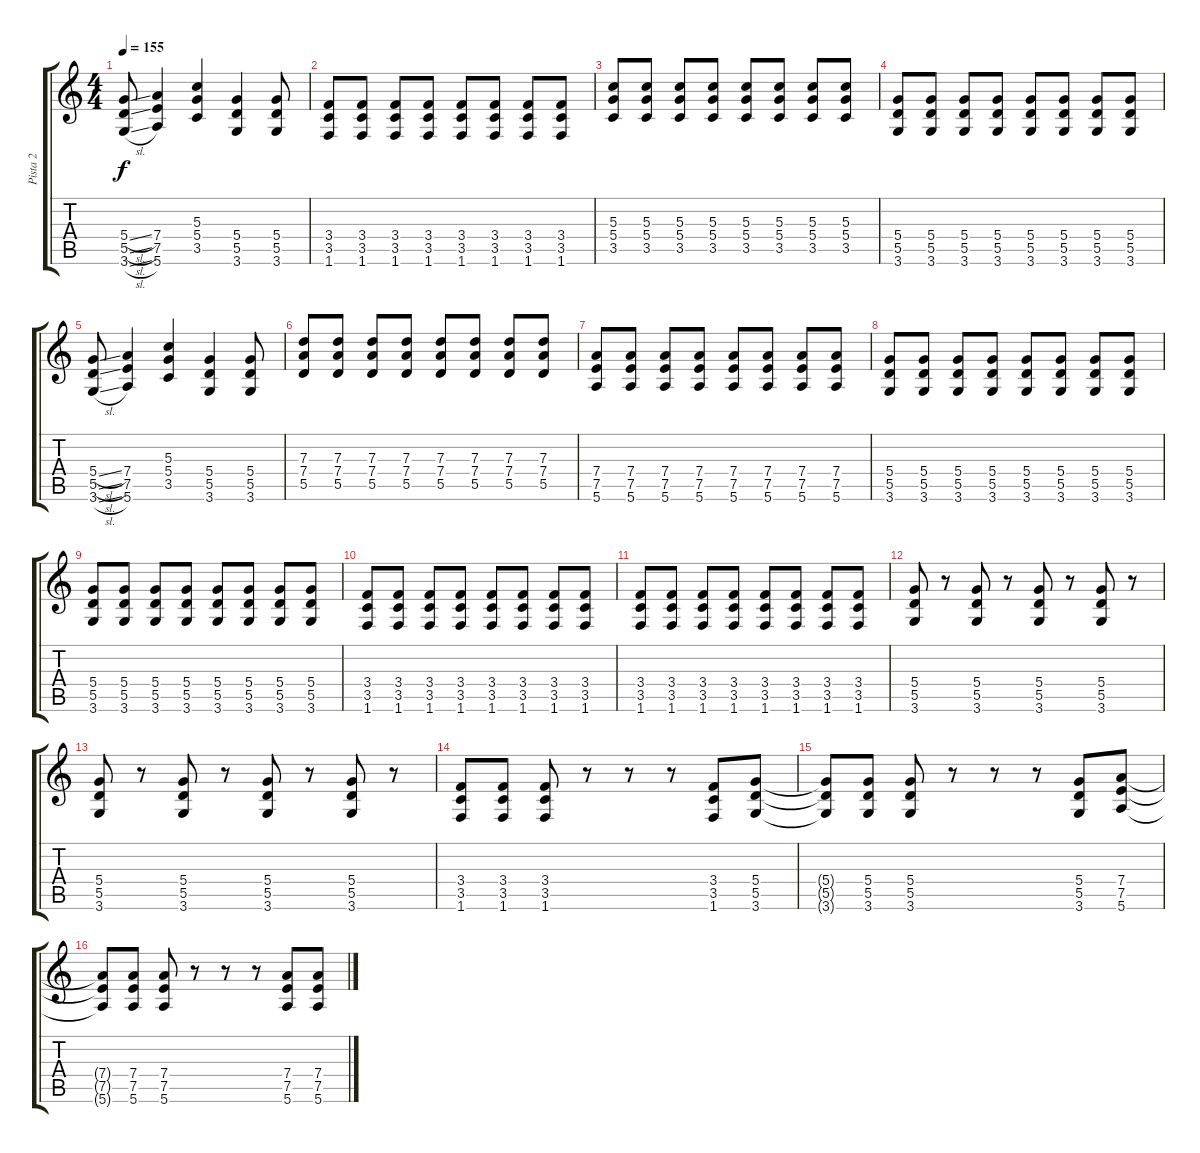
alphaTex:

\track ("Pista 2" "Pista 2") {instrument distortionguitar}
\staff {score tabs}
\tuning (E4 B3 G3 D3 A2 E2) {hide}
\ts (4 4)
\tempo 155
\clef g2
\ks c
(5.4{sl} 5.5{sl} 3.6{sl}).8{dy f} (7.4 7.5 5.6).4 (5.3 5.4 3.5).4 (5.4 5.5 3.6).4 (5.4 5.5 3.6).8 |
(3.4 3.5 1.6).8 (3.4 3.5 1.6).8 (3.4 3.5 1.6).8 (3.4 3.5 1.6).8 (3.4 3.5 1.6).8 (3.4 3.5 1.6).8 (3.4 3.5 1.6).8 (3.4 3.5 1.6).8 |
(5.3 5.4 3.5).8 (5.3 5.4 3.5).8 (5.3 5.4 3.5).8 (5.3 5.4 3.5).8 (5.3 5.4 3.5).8 (5.3 5.4 3.5).8 (5.3 5.4 3.5).8 (5.3 5.4 3.5).8 |
(5.4 5.5 3.6).8 (5.4 5.5 3.6).8 (5.4 5.5 3.6).8 (5.4 5.5 3.6).8 (5.4 5.5 3.6).8 (5.4 5.5 3.6).8 (5.4 5.5 3.6).8 (5.4 5.5 3.6).8 |
(5.4{sl} 5.5{sl} 3.6{sl}).8 (7.4 7.5 5.6).4 (5.3 5.4 3.5).4 (5.4 5.5 3.6).4 (5.4 5.5 3.6).8 |
(7.3 7.4 5.5).8 (7.3 7.4 5.5).8 (7.3 7.4 5.5).8 (7.3 7.4 5.5).8 (7.3 7.4 5.5).8 (7.3 7.4 5.5).8 (7.3 7.4 5.5).8 (7.3 7.4 5.5).8 |
(7.4 7.5 5.6).8 (7.4 7.5 5.6).8 (7.4 7.5 5.6).8 (7.4 7.5 5.6).8 (7.4 7.5 5.6).8 (7.4 7.5 5.6).8 (7.4 7.5 5.6).8 (7.4 7.5 5.6).8 |
(5.4 5.5 3.6).8 (5.4 5.5 3.6).8 (5.4 5.5 3.6).8 (5.4 5.5 3.6).8 (5.4 5.5 3.6).8 (5.4 5.5 3.6).8 (5.4 5.5 3.6).8 (5.4 5.5 3.6).8 |
(5.4 5.5 3.6).8 (5.4 5.5 3.6).8 (5.4 5.5 3.6).8 (5.4 5.5 3.6).8 (5.4 5.5 3.6).8 (5.4 5.5 3.6).8 (5.4 5.5 3.6).8 (5.4 5.5 3.6).8 |
(3.4 3.5 1.6).8 (3.4 3.5 1.6).8 (3.4 3.5 1.6).8 (3.4 3.5 1.6).8 (3.4 3.5 1.6).8 (3.4 3.5 1.6).8 (3.4 3.5 1.6).8 (3.4 3.5 1.6).8 |
(3.4 3.5 1.6).8 (3.4 3.5 1.6).8 (3.4 3.5 1.6).8 (3.4 3.5 1.6).8 (3.4 3.5 1.6).8 (3.4 3.5 1.6).8 (3.4 3.5 1.6).8 (3.4 3.5 1.6).8 |
(5.4 5.5 3.6).8 r.8 (5.4 5.5 3.6).8 r.8 (5.4 5.5 3.6).8 r.8 (5.4 5.5 3.6).8 r.8 |
(5.4 5.5 3.6).8 r.8 (5.4 5.5 3.6).8 r.8 (5.4 5.5 3.6).8 r.8 (5.4 5.5 3.6).8 r.8 |
(3.4 3.5 1.6).8 (3.4 3.5 1.6).8 (3.4 3.5 1.6).8 r.8 r.8 r.8 (3.4 3.5 1.6).8 (5.4 5.5 3.6).8 |
(5.4{t} 5.5{t} 3.6{t}).8 (5.4 5.5 3.6).8 (5.4 5.5 3.6).8 r.8 r.8 r.8 (5.4 5.5 3.6).8 (7.4 7.5 5.6).8 |
(7.4{t} 7.5{t} 5.6{t}).8 (7.4 7.5 5.6).8 (7.4 7.5 5.6).8 r.8 r.8 r.8 (7.4 7.5 5.6).8 (7.4 7.5 5.6).8
